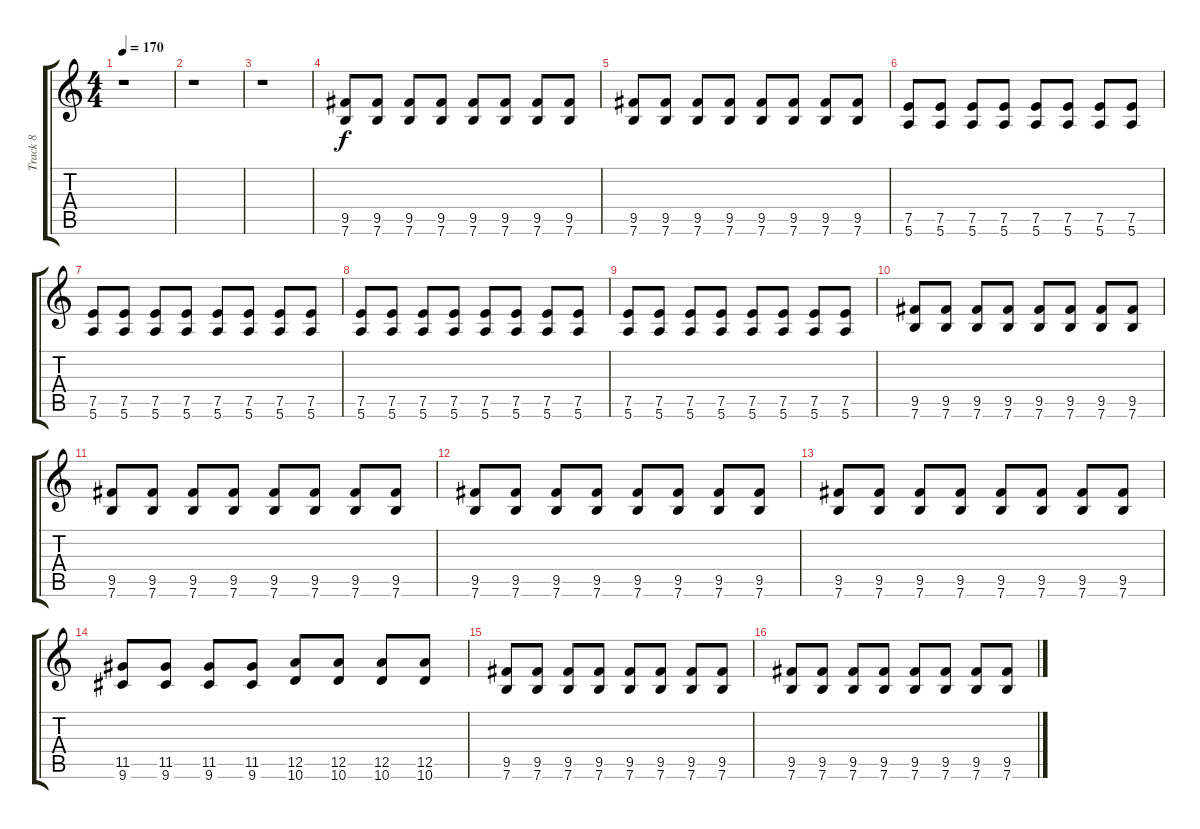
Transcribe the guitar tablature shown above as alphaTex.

\track ("Track 8" "Track 8") {instrument acousticguitarsteel}
\staff {score tabs}
\tuning (E4 B3 G3 D3 A2 E2) {hide}
\ts (4 4)
\tempo 170
\clef g2
\ks c
r.1{dy f} |
r.1 |
r.1 |
(9.5 7.6).8 (9.5 7.6).8 (9.5 7.6).8 (9.5 7.6).8 (9.5 7.6).8 (9.5 7.6).8 (9.5 7.6).8 (9.5 7.6).8 |
(9.5 7.6).8 (9.5 7.6).8 (9.5 7.6).8 (9.5 7.6).8 (9.5 7.6).8 (9.5 7.6).8 (9.5 7.6).8 (9.5 7.6).8 |
(7.5 5.6).8 (7.5 5.6).8 (7.5 5.6).8 (7.5 5.6).8 (7.5 5.6).8 (7.5 5.6).8 (7.5 5.6).8 (7.5 5.6).8 |
(7.5 5.6).8 (7.5 5.6).8 (7.5 5.6).8 (7.5 5.6).8 (7.5 5.6).8 (7.5 5.6).8 (7.5 5.6).8 (7.5 5.6).8 |
(7.5 5.6).8 (7.5 5.6).8 (7.5 5.6).8 (7.5 5.6).8 (7.5 5.6).8 (7.5 5.6).8 (7.5 5.6).8 (7.5 5.6).8 |
(7.5 5.6).8 (7.5 5.6).8 (7.5 5.6).8 (7.5 5.6).8 (7.5 5.6).8 (7.5 5.6).8 (7.5 5.6).8 (7.5 5.6).8 |
(9.5 7.6).8 (9.5 7.6).8 (9.5 7.6).8 (9.5 7.6).8 (9.5 7.6).8 (9.5 7.6).8 (9.5 7.6).8 (9.5 7.6).8 |
(9.5 7.6).8 (9.5 7.6).8 (9.5 7.6).8 (9.5 7.6).8 (9.5 7.6).8 (9.5 7.6).8 (9.5 7.6).8 (9.5 7.6).8 |
(9.5 7.6).8 (9.5 7.6).8 (9.5 7.6).8 (9.5 7.6).8 (9.5 7.6).8 (9.5 7.6).8 (9.5 7.6).8 (9.5 7.6).8 |
(9.5 7.6).8 (9.5 7.6).8 (9.5 7.6).8 (9.5 7.6).8 (9.5 7.6).8 (9.5 7.6).8 (9.5 7.6).8 (9.5 7.6).8 |
(11.5 9.6).8 (11.5 9.6).8 (11.5 9.6).8 (11.5 9.6).8 (12.5 10.6).8 (12.5 10.6).8 (12.5 10.6).8 (12.5 10.6).8 |
(9.5 7.6).8 (9.5 7.6).8 (9.5 7.6).8 (9.5 7.6).8 (9.5 7.6).8 (9.5 7.6).8 (9.5 7.6).8 (9.5 7.6).8 |
(9.5 7.6).8 (9.5 7.6).8 (9.5 7.6).8 (9.5 7.6).8 (9.5 7.6).8 (9.5 7.6).8 (9.5 7.6).8 (9.5 7.6).8
